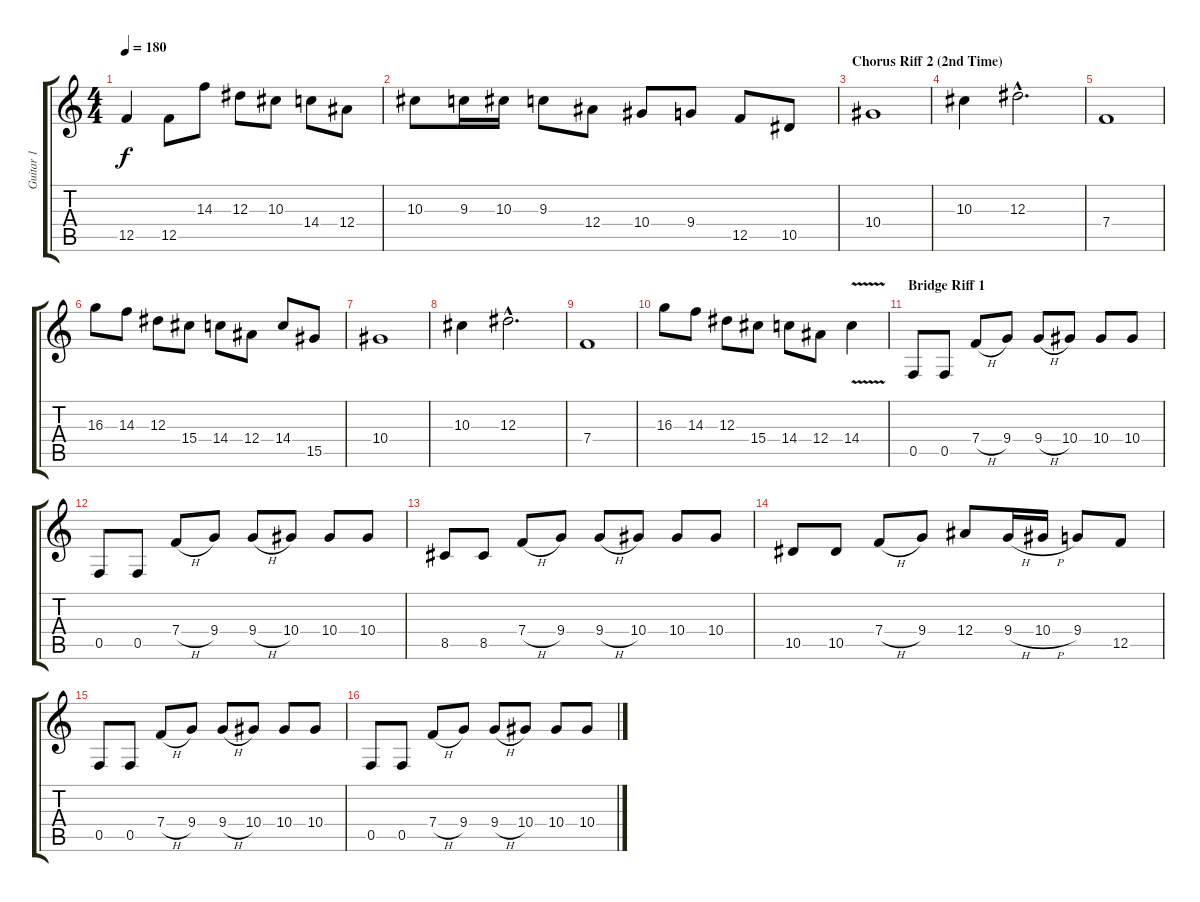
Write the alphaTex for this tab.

\track ("Guitar 1" "Guitar 1") {instrument distortionguitar}
\staff {score tabs}
\tuning (C4 G3 Eb3 Bb2 F2 C2) {hide}
\ts (4 4)
\tempo 180
\clef g2
\ks c
12.5.4{dy f} 12.5.8 14.3.8 12.3.8 10.3.8 14.4.8 12.4.8 |
10.3.8 9.3.16 10.3.16 9.3.8 12.4.8 10.4.8 9.4.8 12.5.8 10.5.8 |
\section ("" "Chorus Riff 2 (2nd Time)")
10.4.1 |
10.3.4 12.3{hac}.2{d} |
7.4.1 |
16.3.8 14.3.8 12.3.8 15.4.8 14.4.8 12.4.8 14.4.8 15.5.8 |
10.4.1 |
10.3.4 12.3{hac}.2{d} |
7.4.1 |
16.3.8 14.3.8 12.3.8 15.4.8 14.4.8 12.4.8 14.4{v}.4 |
\section ("" "Bridge Riff 1")
0.5.8 0.5.8 7.4{h}.8 9.4.8 9.4{h}.8 10.4.8 10.4.8 10.4.8 |
0.5.8 0.5.8 7.4{h}.8 9.4.8 9.4{h}.8 10.4.8 10.4.8 10.4.8 |
8.5.8 8.5.8 7.4{h}.8 9.4.8 9.4{h}.8 10.4.8 10.4.8 10.4.8 |
10.5.8 10.5.8 7.4{h}.8 9.4.8 12.4.8 9.4{h}.16 10.4{h}.16 9.4.8 12.5.8 |
0.5.8 0.5.8 7.4{h}.8 9.4.8 9.4{h}.8 10.4.8 10.4.8 10.4.8 |
0.5.8 0.5.8 7.4{h}.8 9.4.8 9.4{h}.8 10.4.8 10.4.8 10.4.8
